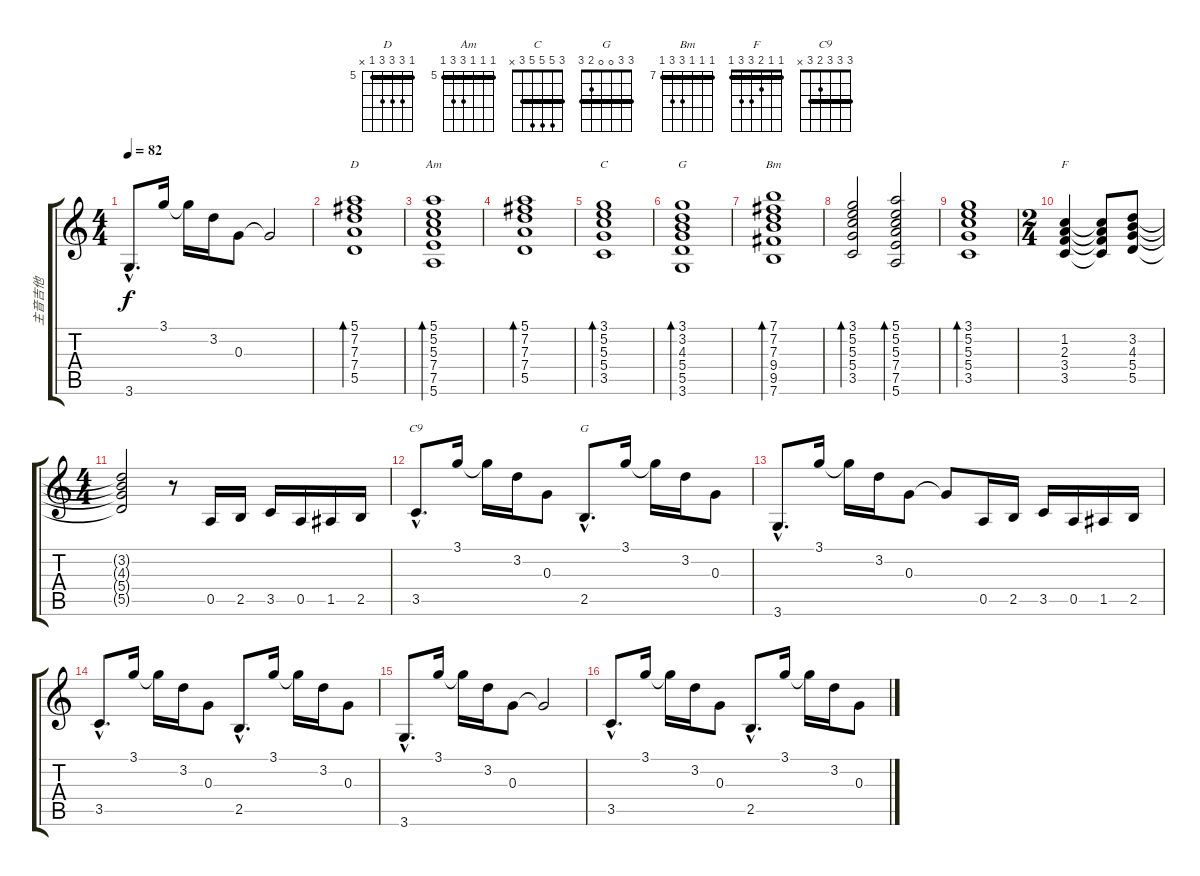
\track ("主音吉他" "主音吉他") {instrument acousticguitarsteel}
\staff {score tabs}
\tuning (E4 B3 G3 D3 A2 E2) {hide}
\chord ("D" 5 7 7 7 5 x) {firstfret 5 barre 5}
\chord ("Am" 5 5 5 7 7 5) {firstfret 5 barre 5}
\chord ("C" 3 5 5 5 3 x) {barre 3}
\chord ("G" 3 3 4 5 5 3) {barre 3}
\chord ("Bm" 7 7 7 9 9 7) {firstfret 7 barre 7}
\chord ("F" 1 1 2 3 3 1) {barre 1}
\chord ("C9" 3 3 3 2 3 x) {barre 3}
\chord ("G" 3 3 0 0 2 3) {barre 3}
\ts (4 4)
\tempo 82
\clef g2
\ks c
3.6{hac}.8{d dy f} 3.1.16 3.1{t}.16 3.2.16 0.3.8 0.3{t}.2 |
(5.1 7.2 7.3 7.4 5.5).1{bd 240 ch "D"} |
(5.1 5.2 5.3 7.4 7.5 5.6).1{bd 240 ch "Am"} |
(5.1 7.2 7.3 7.4 5.5).1{bd 240} |
(3.1 5.2 5.3 5.4 3.5).1{bd 240 ch "C"} |
(3.1 3.2 4.3 5.4 5.5 3.6).1{bd 240 ch "G"} |
(7.1 7.2 7.3 9.4 9.5 7.6).1{bd 240 ch "Bm"} |
(3.1 5.2 5.3 5.4 3.5).2{bd 240} (5.1 5.2 5.3 7.4 7.5 5.6).2{bd 240} |
(3.1 5.2 5.3 5.4 3.5).1{bd 240} |
\ts (2 4)
(1.2 2.3 3.4 3.5).4{ch "F"} (1.2{t} 2.3{t} 3.4{t} 3.5{t}).8 (3.2 4.3 5.4 5.5).8 |
\ts (4 4)
(3.2{t} 4.3{t} 5.4{t} 5.5{t}).2 r.8 0.5.16 2.5.16 3.5.16 0.5.16 1.5.16 2.5.16 |
3.5{hac}.8{d ch "C9" volume 13} 3.1.16 3.1{t}.16 3.2.16 0.3.8 2.5{hac}.8{d ch "G"} 3.1.16 3.1{t}.16 3.2.16 0.3.8 |
3.6{hac}.8{d} 3.1.16 3.1{t}.16 3.2.16 0.3.8 0.3{t}.8 0.5.16{volume 16} 2.5.16 3.5.16 0.5.16 1.5.16 2.5.16 |
3.5{hac}.8{d volume 13} 3.1.16 3.1{t}.16 3.2.16 0.3.8 2.5{hac}.8{d} 3.1.16 3.1{t}.16 3.2.16 0.3.8 |
3.6{hac}.8{d} 3.1.16 3.1{t}.16 3.2.16 0.3.8 0.3{t}.2 |
3.5{hac}.8{d volume 13} 3.1.16 3.1{t}.16 3.2.16 0.3.8 2.5{hac}.8{d} 3.1.16 3.1{t}.16 3.2.16 0.3.8
